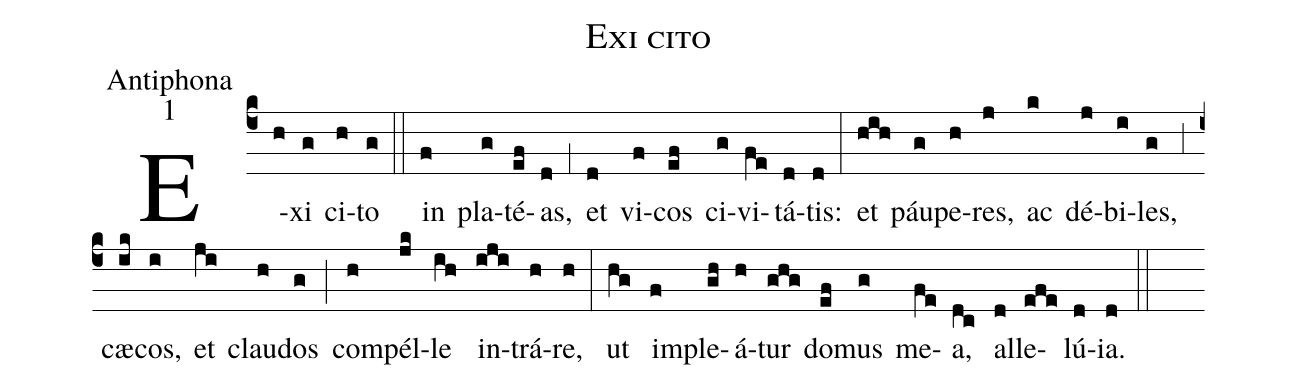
name:Exi cito;
office-part:Antiphona;
mode:1;
%%
(c4) E(h)xi(g) ci(h)to(g) (::) in(f) pla(g)té(ef)as,(d) (;1) et(d) vi(f)cos(ef) ci(g)vi(fe)tá(d)tis:(d) (:) et(hih) páu(g)pe(h)res,(j) ac(k) dé(j)bi(i)les,(g) (;3) cæ(ik)cos,(i) et(ji) clau(h)dos(g) (;) com(h)pél(jk)le(ih) in(iji)trá(h)re,(h) (:) ut(hg) im(f)ple(gh)á(h)tur(ghg) do(ef)mus(g) me(fe)a,(dc) al(d)le(efe)lú(d)ia.(d) (::)
